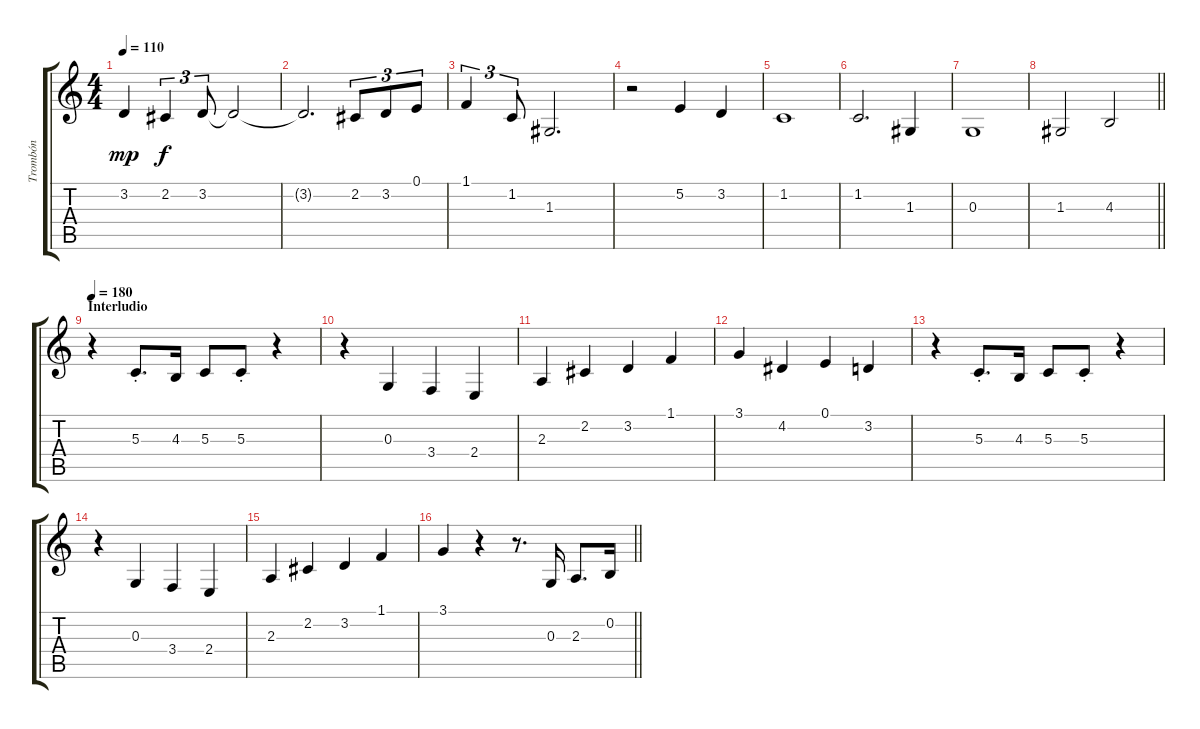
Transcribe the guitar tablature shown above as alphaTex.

\track ("Trombón" "Trombón") {instrument trombone}
\staff {score tabs}
\tuning (E4 B3 G3 D3 A2 E2) {hide}
\ts (4 4)
\tempo 110
\clef g2
\ks c
3.2.4{dy mp} 2.2.4{tu (3 2) dy f} 3.2.8{tu (3 2)} 3.2{t}.2 |
3.2{t}.2{d} 2.2.8{tu (3 2)} 3.2.8{tu (3 2)} 0.1.8{tu (3 2)} |
1.1.4{tu (3 2)} 1.2.8{tu (3 2)} 1.3.2{d} |
r.2 5.2.4 3.2.4 |
1.2.1 |
1.2.2{d} 1.3.4 |
0.3.1 |
\barLineRight lightlight
1.3.2 4.3.2 |
\section ("" "Interludio")
\tempo 180
r.4 5.3{st}.8{d} 4.3.16 5.3.8 5.3{st}.8 r.4 |
r.4 0.3.4 3.4.4 2.4.4 |
2.3.4 2.2.4 3.2.4 1.1.4 |
3.1.4 4.2.4 0.1.4 3.2.4 |
r.4 5.3{st}.8{d} 4.3.16 5.3.8 5.3{st}.8 r.4 |
r.4 0.3.4 3.4.4 2.4.4 |
2.3.4 2.2.4 3.2.4 1.1.4 |
\barLineRight lightlight
3.1.4 r.4 r.8{d} 0.3.16 2.3.8{d} 0.2.16
